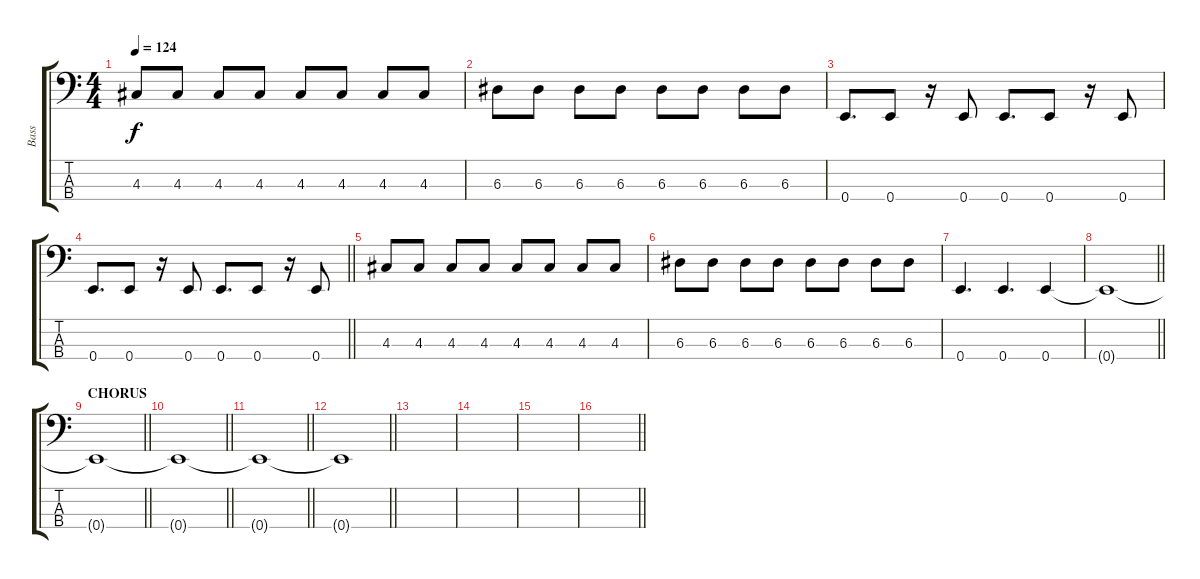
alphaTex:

\track ("Bass" "Bass") {instrument electricbassfinger}
\staff {score tabs}
\tuning (G2 D2 A1 E1) {hide}
\ts (4 4)
\section ("" "")
\tempo 124
\clef f4
\ks c
4.3.8{dy f} 4.3.8 4.3.8 4.3.8 4.3.8 4.3.8 4.3.8 4.3.8 |
6.3.8 6.3.8 6.3.8 6.3.8 6.3.8 6.3.8 6.3.8 6.3.8 |
0.4.8{d} 0.4.8 r.16 0.4.8 0.4.8{d} 0.4.8 r.16 0.4.8 |
\barLineRight lightlight
0.4.8{d} 0.4.8 r.16 0.4.8 0.4.8{d} 0.4.8 r.16 0.4.8 |
\section ("" "")
4.3.8 4.3.8 4.3.8 4.3.8 4.3.8 4.3.8 4.3.8 4.3.8 |
6.3.8 6.3.8 6.3.8 6.3.8 6.3.8 6.3.8 6.3.8 6.3.8 |
0.4.4{d} 0.4.4{d} 0.4.4 |
\barLineRight lightlight
0.4{t}.1{volume 0} |
\section ("" "CHORUS")
\barLineRight lightlight
0.4{t}.1 |
\barLineRight lightlight
0.4{t}.1 |
\barLineRight lightlight
0.4{t}.1 |
\barLineRight lightlight
0.4{t}.1 |
\section ("" "")
|
|
|
\barLineRight lightlight
